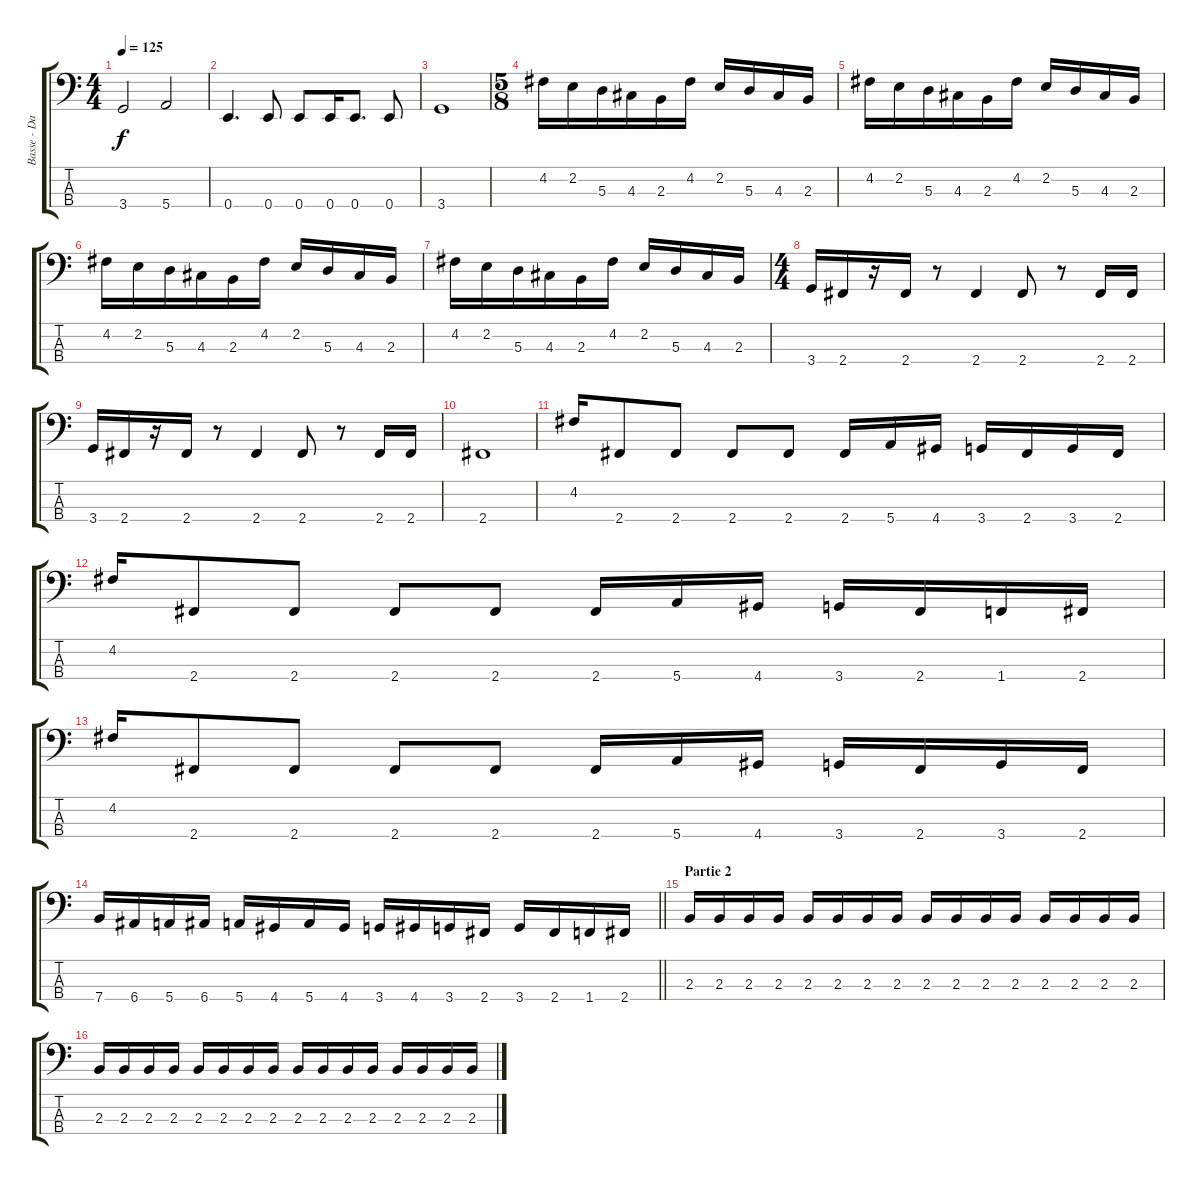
\track ("Basse - Dave LaRue" "Basse - Da") {instrument electricbasspick}
\staff {score tabs}
\tuning (G2 D2 A1 E1) {hide}
\ts (4 4)
\tempo 125
\clef f4
\ks c
3.4.2{dy f} 5.4.2 |
0.4.4{d} 0.4.8 0.4.8 0.4.16 0.4.8{d} 0.4.8 |
3.4.1 |
\ts (5 8)
4.2.16 2.2.16 5.3.16 4.3.16 2.3.16 4.2.16 2.2.16 5.3.16 4.3.16 2.3.16 |
4.2.16 2.2.16 5.3.16 4.3.16 2.3.16 4.2.16 2.2.16 5.3.16 4.3.16 2.3.16 |
4.2.16 2.2.16 5.3.16 4.3.16 2.3.16 4.2.16 2.2.16 5.3.16 4.3.16 2.3.16 |
4.2.16 2.2.16 5.3.16 4.3.16 2.3.16 4.2.16 2.2.16 5.3.16 4.3.16 2.3.16 |
\ts (4 4)
3.4.16 2.4.16 r.16 2.4.16 r.8 2.4.4 2.4.8 r.8 2.4.16 2.4.16 |
3.4.16 2.4.16 r.16 2.4.16 r.8 2.4.4 2.4.8 r.8 2.4.16 2.4.16 |
2.4.1 |
4.2.16 2.4.8 2.4.8 2.4.8 2.4.8 2.4.16 5.4.16 4.4.16 3.4.16 2.4.16 3.4.16 2.4.16 |
4.2.16 2.4.8 2.4.8 2.4.8 2.4.8 2.4.16 5.4.16 4.4.16 3.4.16 2.4.16 1.4.16 2.4.16 |
4.2.16 2.4.8 2.4.8 2.4.8 2.4.8 2.4.16 5.4.16 4.4.16 3.4.16 2.4.16 3.4.16 2.4.16 |
\barLineRight lightlight
7.4.16 6.4.16 5.4.16 6.4.16 5.4.16 4.4.16 5.4.16 4.4.16 3.4.16 4.4.16 3.4.16 2.4.16 3.4.16 2.4.16 1.4.16 2.4.16 |
\section ("" "Partie 2")
2.3.16 2.3.16 2.3.16 2.3.16 2.3.16 2.3.16 2.3.16 2.3.16 2.3.16 2.3.16 2.3.16 2.3.16 2.3.16 2.3.16 2.3.16 2.3.16 |
2.3.16 2.3.16 2.3.16 2.3.16 2.3.16 2.3.16 2.3.16 2.3.16 2.3.16 2.3.16 2.3.16 2.3.16 2.3.16 2.3.16 2.3.16 2.3.16
